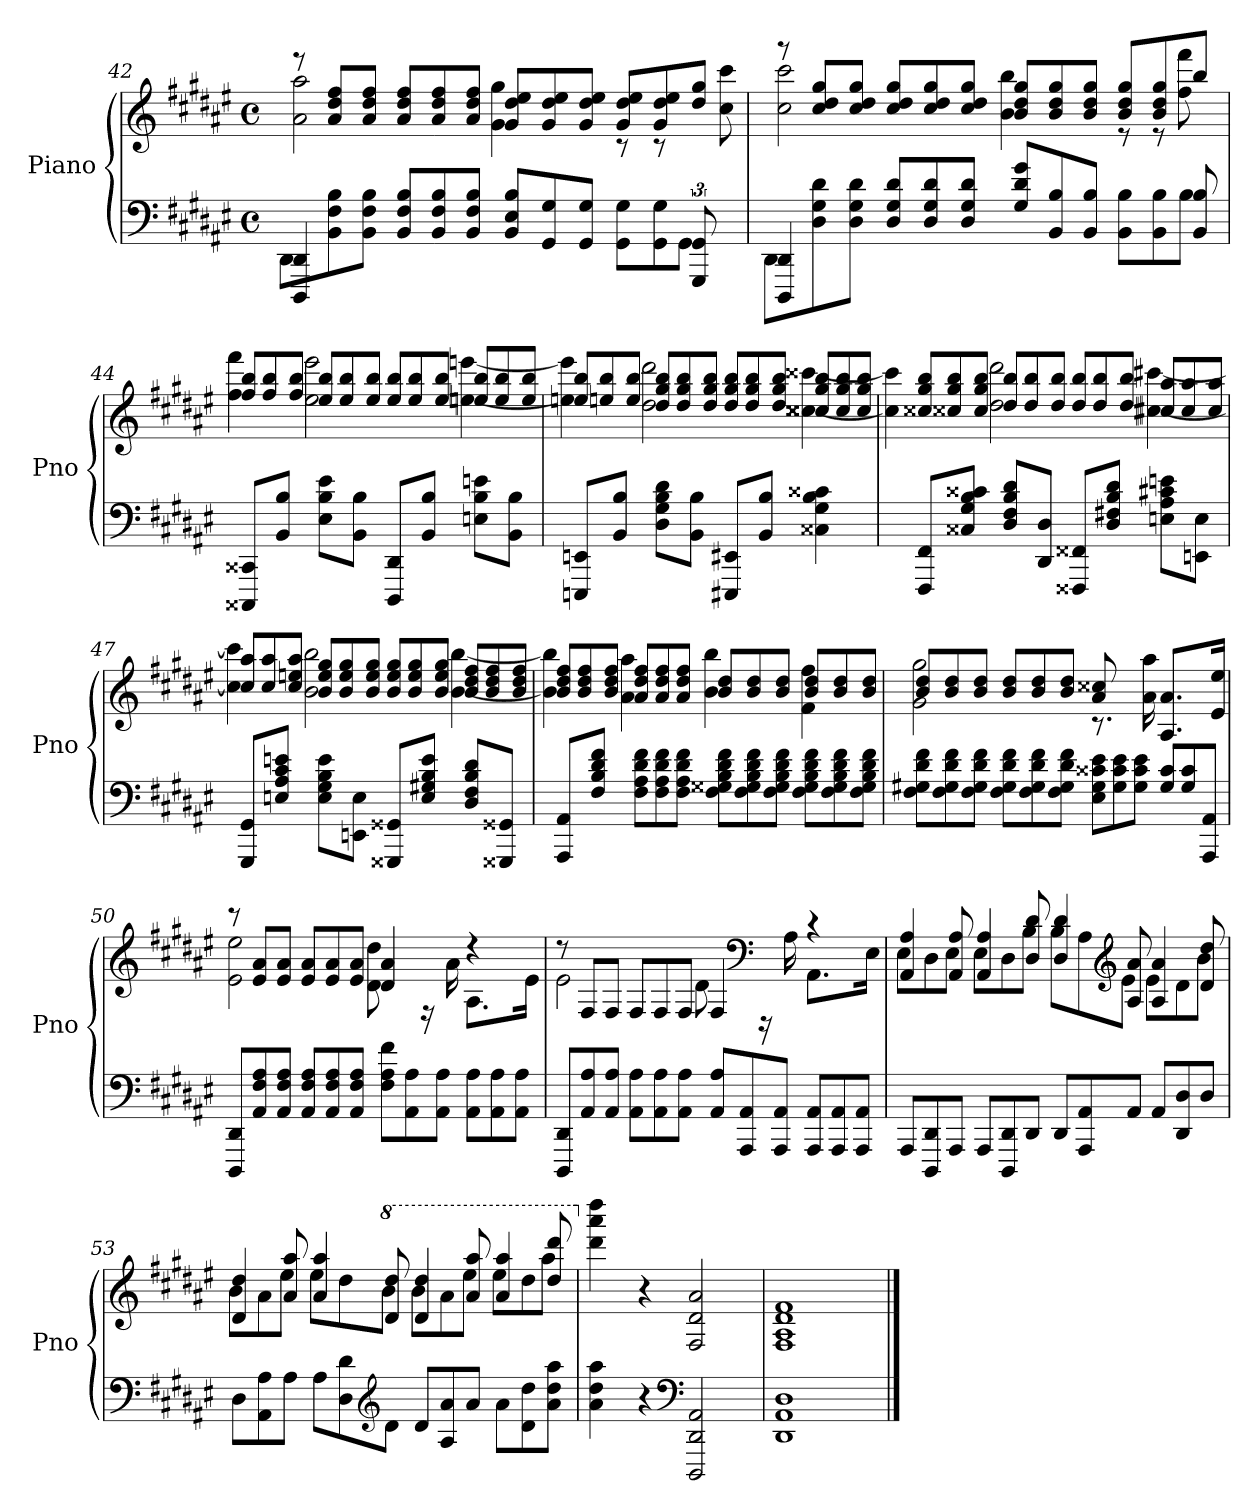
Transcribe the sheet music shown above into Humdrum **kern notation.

**kern	**kern
*part1	*part1
*staff2	*staff1
*I"Piano	*
*I'Pno	*
*clefF4	*clefG2
*k[f#c#g#d#a#e#]	*k[f#c#g#d#a#e#]
*d#:	*d#:
*M4/4	*M4/4
*met(c)	*met(c)
=42	=42
*^	*
*	*Xtuplet	*Xtuplet
*	*	*^
4DDD# 4DD#	12DD#L	12r	2a# 2aa#
.	12BB 12F# 12B	12a# 12dd# 12ff#L	.
.	12BB 12F# 12BJ	12a# 12dd# 12ff#J	.
4ryy	12BB/ 12F#/ 12B/L	12a# 12dd# 12ff#L	.
.	12BB 12F# 12B	12a# 12dd# 12ff#	.
.	12BB 12F# 12BJ	12a# 12dd# 12ff#J	.
4ryy	12BB/ 12E#/ 12B/L	12g# 12dd# 12ee#L	4g# 4gg#
.	12GG# 12G#	12g# 12dd# 12ee#	.
.	12GG# 12G#J	12g# 12dd# 12ee#J	.
12ryy	12GG# 12G#L	12g# 12dd# 12ee#L	12r
12ryy	12GG# 12G#	12g# 12dd# 12ee#	12r
12GGG# 12GG#	12GG#J	12dd# 12gg#J	12cc# 12ccc#
=43	=43	=43	=43
4DDD# 4DD#	12DD#L	12r	2cc# 2ccc#
.	12D# 12G# 12d#	12cc# 12dd# 12gg#L	.
.	12D# 12G# 12d#J	12cc# 12dd# 12gg#J	.
4ryy	12D#/ 12G#/ 12d#/L	12cc# 12dd# 12gg#L	.
.	12D# 12G# 12d#	12cc# 12dd# 12gg#	.
.	12D# 12G# 12d#J	12cc# 12dd# 12gg#J	.
4ryy	12G#/ 12d#/ 12g#/L	12b 12dd# 12gg#L	4b 4bb
.	12BB 12B	12b 12dd# 12gg#	.
.	12BB 12BJ	12b 12dd# 12gg#J	.
12ryy	12BB 12BL	12b 12dd# 12gg#L	12r
12ryy	12BB 12B	12b 12dd# 12gg#	12r
12BB 12B	12BJ	12bbJ	12ff# 12fff#
*v	*v	*	*
=44	=44	=44
8CCC##X 8CC##XL	12ff# 12bbL	4ff# 4fff#
.	12ff# 12bb	.
8BB 8BJ	.	.
.	12ff# 12bbJ	.
8E# 8B 8e#L	12ee# 12bbL	2ee# 2eee#
.	12ee# 12bb	.
8BB 8BJ	.	.
.	12ee# 12bbJ	.
8DDD# 8DD#L	12ee# 12bbL	.
.	12ee# 12bb	.
8BB 8BJ	.	.
.	12ee# 12bbJ	.
8En 8B 8enL	12een 12bbL	[4een [4eeen
.	12ee 12bb	.
8BB 8BJ	.	.
.	12ee 12bbJ	.
=45	=45	=45
8EEEn 8EEnL	12een 12bbL	4ee] 4eee]
.	12een 12bb	.
8BB 8BJ	.	.
.	12ee 12bbJ	.
8D# 8G# 8B 8d#L	12dd# 12gg# 12bbL	2dd# 2ddd#
.	12dd# 12gg# 12bb	.
8BB 8BJ	.	.
.	12dd# 12gg# 12bbJ	.
8EEE#X 8EE#XL	12dd# 12gg# 12bbL	.
.	12dd# 12gg# 12bb	.
8BB 8BJ	.	.
.	12dd# 12gg# 12bbJ	.
4C##X 4G# 4B 4c##X	12cc##X 12gg# 12bbL	[4cc##X [4ccc##X
.	12cc## 12gg# 12bb	.
.	12cc## 12gg# 12bbJ	.
=46	=46	=46
8FFF# 8FF#L	12cc##X 12gg# 12bbL	4cc##] 4ccc##]
.	12cc##X 12gg# 12bb	.
8C##X 8G# 8B 8c##XJ	.	.
.	12cc## 12gg# 12bbJ	.
8D#/ 8F#/ 8B/ 8d#/L	12dd# 12bbL	2dd# 2ddd#
.	12dd# 12bb	.
8DD# 8D#J	.	.
.	12dd# 12bbJ	.
8FFF##X 8FF##XL	12dd# 12bbL	.
.	12dd# 12bb	.
8D# 8F#X 8B 8d#J	.	.
.	12dd# 12bbJ	.
8En 8A# 8c#X 8enL	12cc#X 12aa#L	[4cc#X [4ccc#X
.	12cc# 12aa#	.
8EEn 8EJ	.	.
.	12cc# 12aa#J	.
=47	=47	=47
8GGG# 8GG#L	12cc# 12aa#L	4cc#] 4ccc#]
.	12cc# 12aa#	.
8En 8A# 8c# 8enJ	.	.
.	12cc# 12een 12aa#J	.
8E 8G# 8B 8eL	12b 12ee 12gg#L	2b 2bb
.	12b 12ee 12gg#	.
8EEn 8EJ	.	.
.	12b 12ee 12gg#J	.
8GGG##X 8GG##XL	12b 12ee 12gg#L	.
.	12b 12ee 12gg#	.
8E 8G#X 8B 8eJ	.	.
.	12b 12ee 12gg#J	.
8D# 8F# 8B 8d#L	12b 12dd# 12ff#L	[4b [4bb
.	12b 12dd# 12ff#	.
8GGG##X 8GG##XJ	.	.
.	12b 12dd# 12ff#J	.
=48	=48	=48
8AAA# 8AA#L	12b 12dd# 12ff#L	4b] 4bb]
.	12b 12dd# 12ff#	.
8F# 8B 8d# 8f#J	.	.
.	12b 12dd# 12ff#J	.
12F# 12A# 12d# 12f#L	12a# 12dd# 12ff#L	4a# 4aa#
12F# 12A# 12d# 12f#	12a# 12dd# 12ff#	.
12F# 12A# 12d# 12f#J	12a# 12dd# 12ff#J	.
12F# 12G##X 12B 12d# 12f#L	12b 12dd#L	4b 4bb
12F# 12G## 12B 12d# 12f#	12b 12dd#	.
12F# 12G## 12B 12d# 12f#J	12b 12dd#J	.
12F# 12G## 12B 12d# 12f#L	12b 12dd#L	4f# 4ff#
12F# 12G## 12B 12d# 12f#	12b 12dd#	.
12F# 12G## 12B 12d# 12f#J	12b 12dd#J	.
=49	=49	=49
12F# 12G#X 12d# 12f#L	12b 12dd#L	2g# 2gg#
12F# 12G# 12d# 12f#	12b 12dd#	.
12F# 12G# 12d# 12f#J	12b 12dd#J	.
12F# 12G# 12d# 12f#L	12b 12dd#L	.
12F# 12G# 12d# 12f#	12b 12dd#	.
12F# 12G# 12d# 12f#J	12b 12dd#J	.
12E# 12G# 12c##X 12e#L	12a# 12cc##X	8.r
12G# 12c## 12e#	12ryy	.
12G# 12c## 12e#J	12ryy	.
.	.	16a# 16aa#
12G# 12c##L	8.A# 8.a#L	4ryy
12G# 12c##	.	.
12AAA# 12AA#J	.	.
.	16e# 16ee#Jk	.
=50	=50	=50
12DDD# 12DD#L	12r	2e# 2ee#
12AA# 12F# 12A#	12e# 12a#L	.
12AA# 12F# 12A#J	12e# 12a#J	.
12AA#/ 12F#/ 12A#/L	12e# 12a#L	.
12AA# 12F# 12A#	12e# 12a#	.
12AA# 12F# 12A#J	12e# 12a#J	.
12F# 12A# 12f#L	4d# 4a#	8d# 8dd#
12AA# 12A#	.	.
.	.	16r
12AA# 12A#J	.	.
.	.	16a#
12AA# 12A#L	4r	8.A#L
12AA# 12A#	.	.
12AA# 12A#J	.	.
.	.	16e#Jk
=51	=51	=51
12DDD# 12DD#L	12r	2e#
12AA# 12A#	12F#L	.
12AA# 12A#J	12F#J	.
12AA# 12A#L	12F#L	.
12AA# 12A#	12F#	.
12AA# 12A#J	12F#J	.
12AA# 12A#L	4F#	8d#
12AAA# 12AA#	.	.
*	*clefF4	*
.	.	16r
12AAA# 12AA#J	.	.
.	.	16A#
12AAA# 12AA#L	4r	8.AA#L
12AAA# 12AA#	.	.
12AAA# 12AA#J	.	.
.	.	16E#Jk
=52	=52	=52
12AAA#L	6AA# 6A#	12E#L
12DDD# 12DD#	.	12D#
12AAA#J	12AA# 12A#	12E#J
12AAA#L	6AA# 6A#	12E#L
12DDD# 12DD#	.	12D#
12DD#J	12D# 12d#	12BJ
12DD#L	6D# 6d#	12BL
12AAA# 12AA#	.	12A#
*	*clefG2	*
12AA#J	12A# 12a#	12e#J
12AA#L	6A# 6a#	12e#L
12DD# 12D#	.	12d#
12D#J	12d# 12dd#	12bJ
=53	=53	=53
12D#L	6d# 6dd#	12bL
12AA# 12A#	.	12a#
12A#J	12a# 12aa#	12ee#J
12A#L	6a# 6aa#	12ee#L
12D# 12d#	.	12dd#
*clefG2	*	*
*	*8va	*
12d#J	12dd# 12ddd#	12bbJ
12d#L	6dd# 6ddd#	12bbL
12A# 12a#	.	12aa#
12a#J	12aa# 12aaa#	12eee#J
12a#L	6aa# 6aaa#	12eee#L
12d# 12dd#	.	12ddd#
12a# 12dd# 12aa#J	12ddd# 12dddd#	12aaa#J
*	*v	*v
=54	=54
*	*X8va
4a# 4dd# 4aa#	4ddd# 4aaa# 4dddd#
4r	4r
*clefF4	*
2DDD# 2DD# 2AA#	2F# 2d# 2a#
=55	=55
1DD# 1AA# 1D#	1F# 1A# 1d# 1f#
==	==
*-	*-
